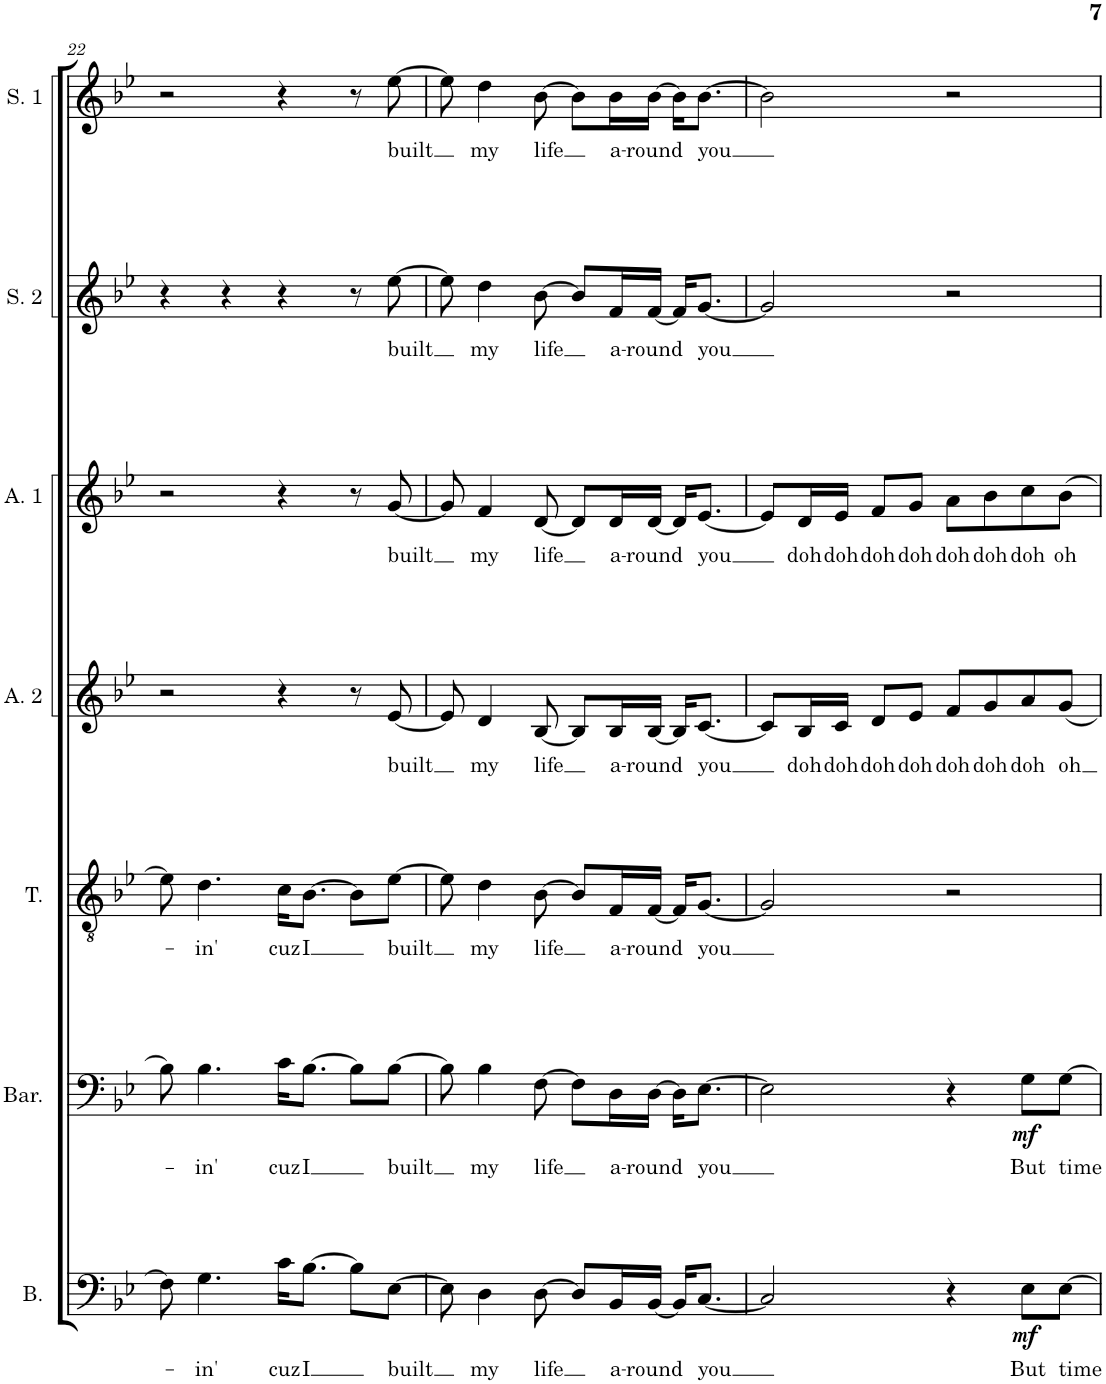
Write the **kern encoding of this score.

**kern	**text	**dynam	**kern	**text	**dynam	**kern	**text	**kern	**text	**kern	**text	**kern	**text	**kern	**text
*part7	*part7	*part7	*part6	*part6	*part6	*part5	*part5	*part4	*part4	*part3	*part3	*part2	*part2	*part1	*part1
*staff7	*staff7	*staff7	*staff6	*staff6	*staff6	*staff5	*staff5	*staff4	*staff4	*staff3	*staff3	*staff2	*staff2	*staff1	*staff1
*I"Scwash	*	*	*I"Xylophone	*	*	*I"Glon on the Cob	*	*I"Shoshallot	*	*I"Kylaflour	*	*I"Taro	*	*I"Tomadeline	*
*	*	*	*	*	*	*I'T.	*	*	*	*	*	*	*	*	*
!!LO:PB:g=z
*clefF4	*	*	*clefF4	*	*	*clefGv2	*	*clefG2	*	*clefG2	*	*clefG2	*	*clefG2	*
*k[b-e-]	*	*	*k[b-e-]	*	*	*k[b-e-]	*	*k[b-e-]	*	*k[b-e-]	*	*k[b-e-]	*	*k[b-e-]	*
*M4/4	*	*	*M4/4	*	*	*M4/4	*	*M4/4	*	*M4/4	*	*M4/4	*	*M4/4	*
=22	=22	=22	=22	=22	=22	=22	=22	=22	=22	=22	=22	=22	=22	=22	=22
8F\]	.	.	8B-\]	.	.	8e-\]	.	2r	.	2r	.	4r	.	2r	.
!	!LO:LY:b	!	!	!LO:LY:b	!	!	!LO:LY:b	!	!	!	!	!	!	!	!
4.G\	-in'	.	4.B-\	-in'	.	4.d\	-in'	.	.	.	.	.	.	.	.
.	.	.	.	.	.	.	.	.	.	.	.	4r	.	.	.
!	!LO:LY:b	!	!	!LO:LY:b	!	!	!LO:LY:b	!	!	!	!	!	!	!	!
16c\KL	cuz	.	16c\KL	cuz	.	16c\KL	cuz	4r	.	4r	.	4r	.	4r	.
!	!LO:LY:b	!	!	!LO:LY:b	!	!	!LO:LY:b	!	!	!	!	!	!	!	!
[8.B-\J	I	.	[8.B-\J	I	.	[8.B-\J	I	.	.	.	.	.	.	.	.
8B-\L]	.	.	8B-\L]	.	.	8B-\L]	.	8r	.	8r	.	8r	.	8r	.
!	!LO:LY:b	!	!	!LO:LY:b	!	!	!LO:LY:b	!	!LO:LY:b	!	!LO:LY:b	!	!LO:LY:b	!	!LO:LY:b
[8E-\J	built	.	[8B-\J	built	.	[8e-\J	built	[8e-/	built	[8g/	built	[8ee-\	built	[8ee-\	built
=23	=23	=23	=23	=23	=23	=23	=23	=23	=23	=23	=23	=23	=23	=23	=23
8E-\]	.	.	8B-\]	.	.	8e-\]	.	8e-/]	.	8g/]	.	8ee-\]	.	8ee-\]	.
!	!LO:LY:b	!	!	!LO:LY:b	!	!	!LO:LY:b	!	!LO:LY:b	!	!LO:LY:b	!	!LO:LY:b	!	!LO:LY:b
4D\	my	.	4B-\	my	.	4d\	my	4d/	my	4f/	my	4dd\	my	4dd\	my
!	!LO:LY:b	!	!	!LO:LY:b	!	!	!LO:LY:b	!	!LO:LY:b	!	!LO:LY:b	!	!LO:LY:b	!	!LO:LY:b
[8D\	life	.	[8F\	life	.	[8B-\	life	[8B-/	life	[8d/	life	[8b-\	life	[8b-\	life
8D/L]	.	.	8F\L]	.	.	8B-/L]	.	8B-/L]	.	8d/L]	.	8b-/L]	.	8b-\L]	.
!	!LO:LY:b	!	!	!LO:LY:b	!	!	!LO:LY:b	!	!LO:LY:b	!	!LO:LY:b	!	!LO:LY:b	!	!LO:LY:b
16BB-/L	a-	.	16D\L	a-	.	16F/L	a-	16B-/L	a-	16d/L	a-	16f/L	a-	16b-\L	a-
!	!LO:LY:b	!	!	!LO:LY:b	!	!	!LO:LY:b	!	!LO:LY:b	!	!LO:LY:b	!	!LO:LY:b	!	!LO:LY:b
[16BB-/JJ	-round	.	[16D\JJ	-round	.	[16F/JJ	-round	[16B-/JJ	-round	[16d/JJ	-round	[16f/JJ	-round	[16b-\JJ	-round
16BB-/KL]	.	.	16D\KL]	.	.	16F/KL]	.	16B-/KL]	.	16d/KL]	.	16f/KL]	.	16b-\KL]	.
!	!LO:LY:b	!	!	!LO:LY:b	!	!	!LO:LY:b	!	!LO:LY:b	!	!LO:LY:b	!	!LO:LY:b	!	!LO:LY:b
[8.C/J	you	.	[8.E-\J	you	.	[8.G/J	you	[8.c/J	you	[8.e-/J	you	[8.g/J	you	[8.b-\J	you
=24	=24	=24	=24	=24	=24	=24	=24	=24	=24	=24	=24	=24	=24	=24	=24
2C/]	.	.	2E-\]	.	.	2G/]	.	8c/L]	.	8e-/L]	.	2g/]	.	2b-\]	.
!	!	!	!	!	!	!	!	!	!LO:LY:b	!	!LO:LY:b	!	!	!	!
.	.	.	.	.	.	.	.	16B-/L	doh	16d/L	doh	.	.	.	.
!	!	!	!	!	!	!	!	!	!LO:LY:b	!	!LO:LY:b	!	!	!	!
.	.	.	.	.	.	.	.	16c/JJ	doh	16e-/JJ	doh	.	.	.	.
!	!	!	!	!	!	!	!	!	!LO:LY:b	!	!LO:LY:b	!	!	!	!
.	.	.	.	.	.	.	.	8d/L	doh	8f/L	doh	.	.	.	.
!	!	!	!	!	!	!	!	!	!LO:LY:b	!	!LO:LY:b	!	!	!	!
.	.	.	.	.	.	.	.	8e-/J	doh	8g/J	doh	.	.	.	.
!	!	!	!	!	!	!	!	!	!LO:LY:b	!	!LO:LY:b	!	!	!	!
4r	.	.	4r	.	.	2r	.	8f/L	doh	8a\L	doh	2r	.	2r	.
!	!	!	!	!	!	!	!	!	!LO:LY:b	!	!LO:LY:b	!	!	!	!
.	.	.	.	.	.	.	.	8g/	doh	8b-\	doh	.	.	.	.
!	!LO:LY:b	!LO:DY:b	!	!LO:LY:b	!LO:DY:b	!	!	!	!LO:LY:b	!	!LO:LY:b	!	!	!	!
8E-\L	But	mf	8G\L	But	mf	.	.	8a/	doh	8cc\	doh	.	.	.	.
!	!LO:LY:b	!	!	!LO:LY:b	!	!	!	!	!LO:LY:b	!	!LO:LY:b	!	!	!	!
[8E-\J	time	.	[8G\J	time	.	.	.	8g/J	oh	8b-\J	oh	.	.	.	.
=	=	=	=	=	=	=	=	=	=	=	=	=	=	=	=
*-	*-	*-	*-	*-	*-	*-	*-	*-	*-	*-	*-	*-	*-	*-	*-
